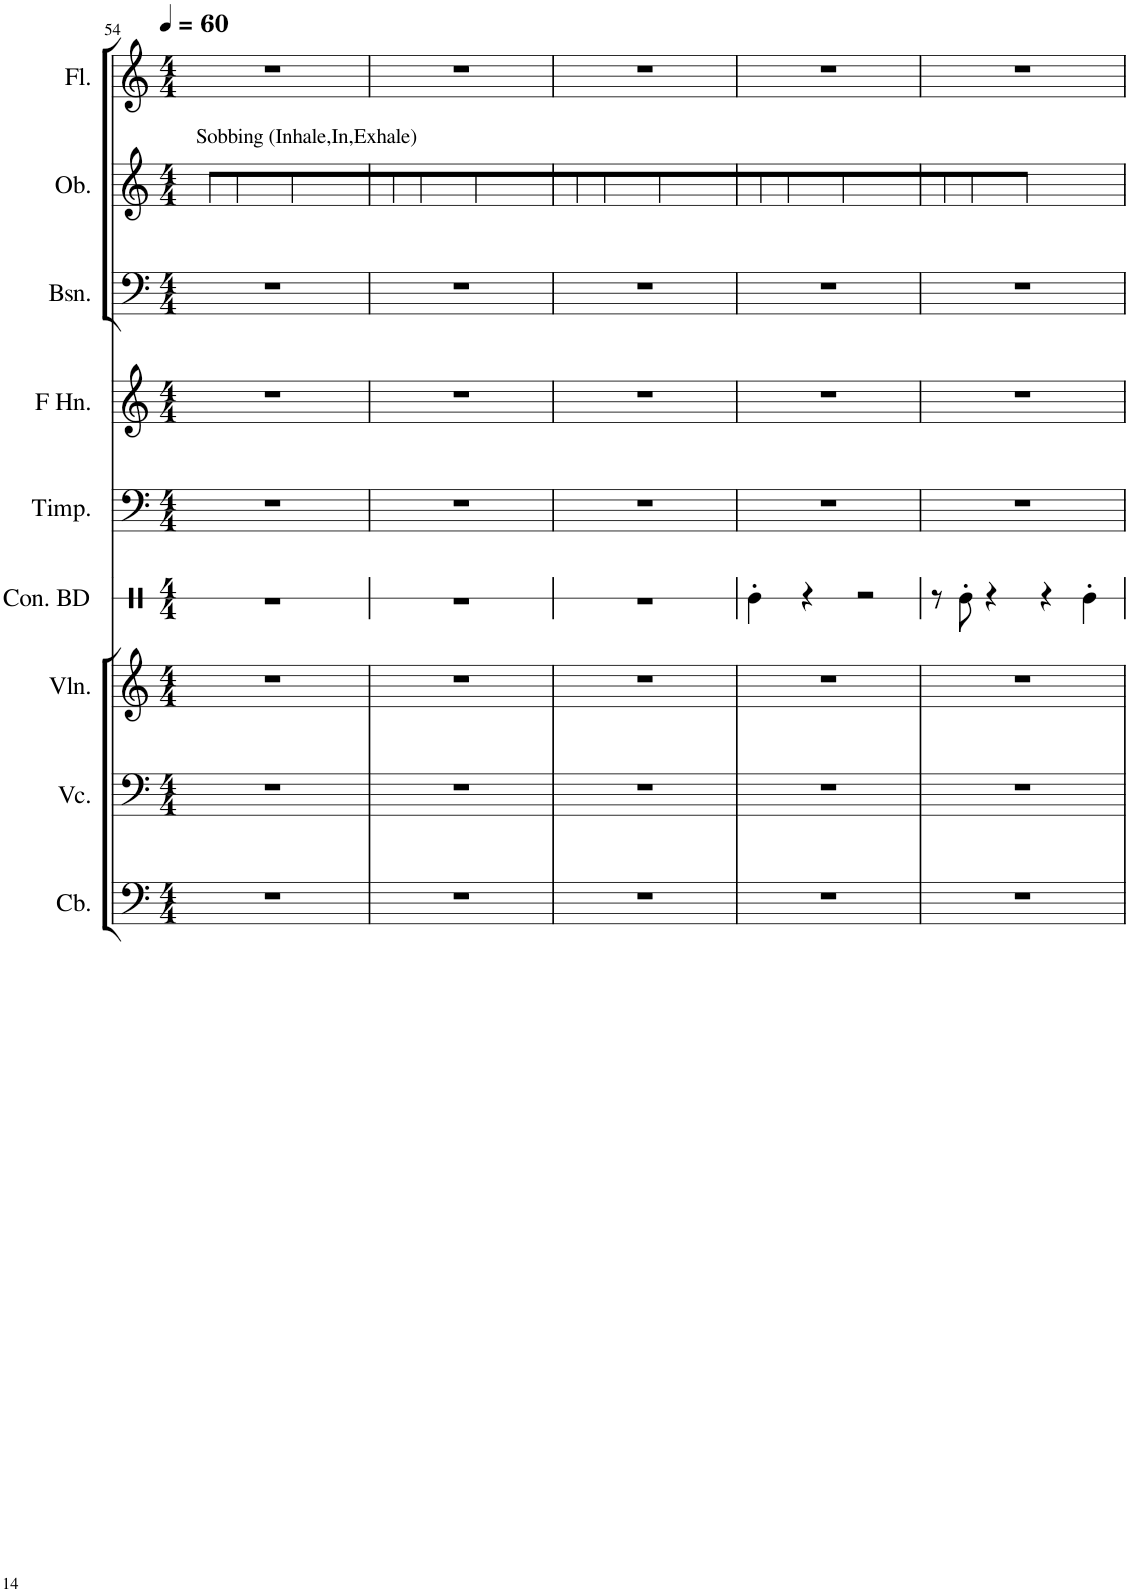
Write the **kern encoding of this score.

**kern	**kern	**kern	**kern	**kern	**kern	**kern	**kern	**kern
*part9	*part8	*part7	*part6	*part5	*part4	*part3	*part2	*part1
*staff9	*staff8	*staff7	*staff6	*staff5	*staff4	*staff3	*staff2	*staff1
*I"Contrabass	*I"Violoncello	*I"Violin	*I"Concert Bass Drum	*I"Timpani	*I"Horn in F	*I"Bassoon	*I"Oboe	*I"Flute
*I'Cb.	*I'Vc.	*I'Vln.	*I'Con. BD	*I'Timp.	*	*I'Bsn.	*I'Ob.	*I'Fl.
!!LO:PB:g=z
*clefF4	*clefF4	*clefG2	*clefX	*clefF4	*clefG2	*clefF4	*clefG2	*clefG2
*Trd7c12	*	*	*	*	*Trd4c7	*	*	*
*k[]	*k[]	*k[]	*k[]	*k[]	*k[]	*k[]	*k[]	*k[]
*M4/4	*M4/4	*M4/4	*M4/4	*M4/4	*M4/4	*M4/4	*M4/4	*M4/4
*MM60	*MM60	*MM60	*MM60	*MM60	*MM60	*MM60	*MM60	*MM60
=54	=54	=54	=54	=54	=54	=54	=54	=54
!	!	!	!	!	!	!	!LO:TX:a:t=Sobbing (Inhale,In,Exhale)	!
1r	1r	1r	1r	1r	1r	1r	8e/L	1r
.	.	.	.	.	.	.	8e/	.
.	.	.	.	.	.	.	8ryy	.
.	.	.	.	.	.	.	8e/J	.
.	.	.	.	.	.	.	2ryy	.
=55	=55	=55	=55	=55	=55	=55	=55	=55
1r	1r	1r	1r	1r	1r	1r	8e/L	1r
.	.	.	.	.	.	.	8e/	.
.	.	.	.	.	.	.	8ryy	.
.	.	.	.	.	.	.	8e/J	.
.	.	.	.	.	.	.	2ryy	.
=56	=56	=56	=56	=56	=56	=56	=56	=56
1r	1r	1r	1r	1r	1r	1r	8e/L	1r
.	.	.	.	.	.	.	8e/	.
.	.	.	.	.	.	.	8ryy	.
.	.	.	.	.	.	.	8e/J	.
.	.	.	.	.	.	.	2ryy	.
=57	=57	=57	=57	=57	=57	=57	=57	=57
1r	1r	1r	4Re'\	1r	1r	1r	8e/L	1r
.	.	.	.	.	.	.	8e/	.
.	.	.	4r	.	.	.	8ryy	.
.	.	.	.	.	.	.	8e/J	.
.	.	.	2r	.	.	.	2ryy	.
=58	=58	=58	=58	=58	=58	=58	=58	=58
1r	1r	1r	8r	1r	1r	1r	8e/L	1r
.	.	.	8Re'\	.	.	.	8e/	.
.	.	.	4r	.	.	.	8ryy	.
.	.	.	.	.	.	.	8e/J	.
.	.	.	4r	.	.	.	2ryy	.
.	.	.	4Re'\	.	.	.	.	.
=	=	=	=	=	=	=	=	=
*-	*-	*-	*-	*-	*-	*-	*-	*-
